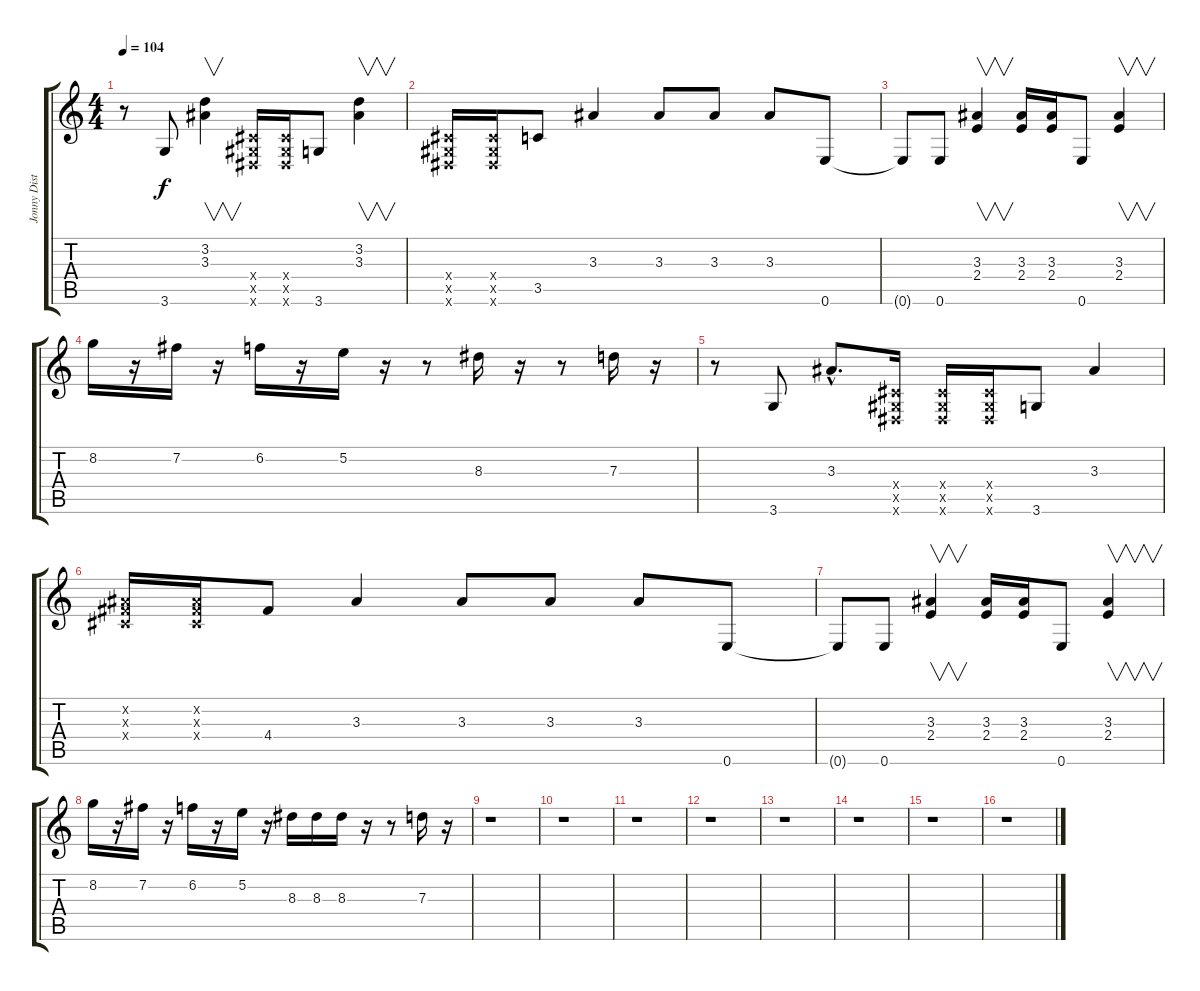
\track ("Jonny Distorted" "Jonny Dist") {instrument distortionguitar}
\staff {score tabs}
\tuning (E4 B3 G3 D3 A2 E2) {hide}
\ts (4 4)
\tempo 104
\clef g2
\ks c
r.8{dy f} 3.6.8 (3.2 3.3).4{v} (-1.4{x} -1.5{x} -1.6{x}).16 (-1.4{x} -1.5{x} -1.6{x}).16 3.6.8 (3.2 3.3).4{v} |
(-1.4{x} -1.5{x} -1.6{x}).16 (-1.4{x} -1.5{x} -1.6{x}).16 3.5.8 3.3.4 3.3.8 3.3.8 3.3.8 0.6.8 |
0.6{t}.8 0.6.8 (3.3 2.4).4{v} (3.3 2.4).16 (3.3 2.4).16 0.6.8 (3.3 2.4).4{v} |
8.2.16 r.16 7.2.16 r.16 6.2.16 r.16 5.2.16 r.16 r.8 8.3.16 r.16 r.8 7.3.16 r.16 |
r.8 3.6.8 3.3{hac}.8{d} (-1.4{x} -1.5{x} -1.6{x}).16 (-1.4{x} -1.5{x} -1.6{x}).16 (-1.4{x} -1.5{x} -1.6{x}).16 3.6.8 3.3.4 |
(-1.2{x} -1.3{x} -1.4{x}).16 (-1.2{x} -1.3{x} -1.4{x}).16 4.4.8 3.3.4 3.3.8 3.3.8 3.3.8 0.6.8 |
0.6{t}.8 0.6.8 (3.3 2.4).4{v} (3.3 2.4).16 (3.3 2.4).16 0.6.8 (3.3 2.4).4{v} |
8.2.16 r.16 7.2.16 r.16 6.2.16 r.16 5.2.16 r.16 8.3.16 8.3.16 8.3.16 r.16 r.8 7.3.16 r.16 |
r.1 |
r.1 |
r.1 |
r.1 |
r.1 |
r.1 |
r.1 |
r.1
